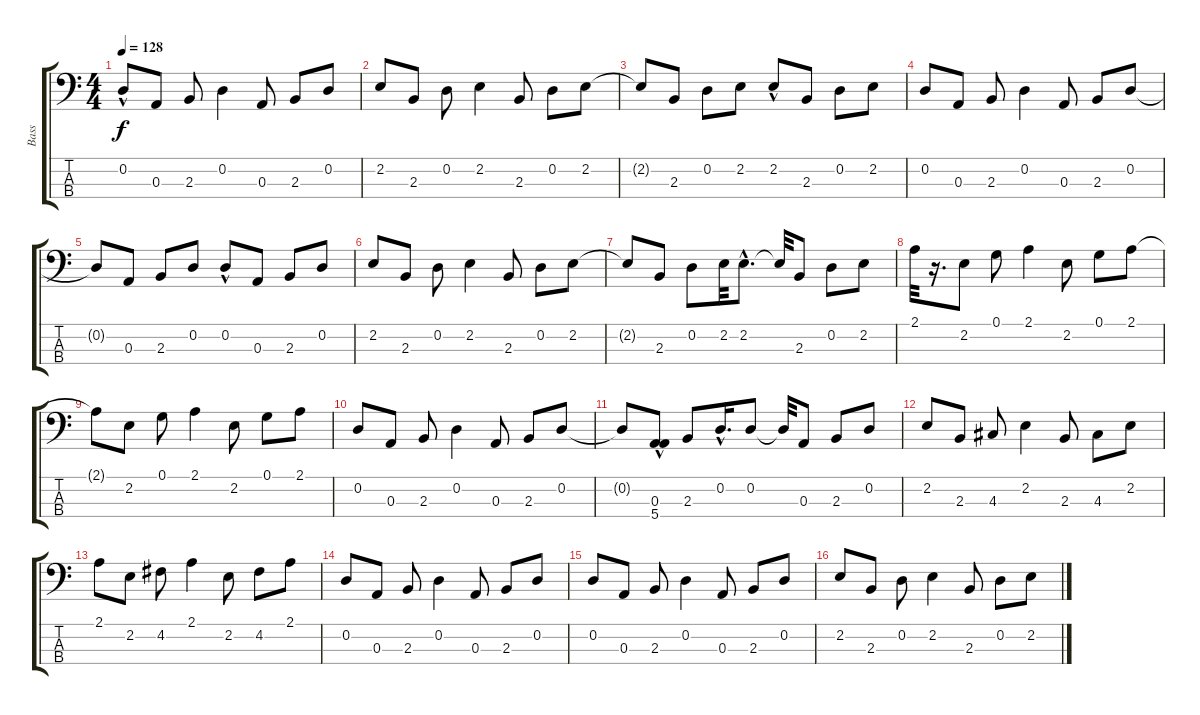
\track ("Bass" "Bass") {instrument synthbass1}
\staff {score tabs}
\tuning (G2 D2 A1 E1) {hide}
\ts (4 4)
\tempo 128
\clef f4
\ks c
0.2{hac t}.8{dy f} 0.3.8 2.3.8 0.2.4 0.3.8 2.3.8 0.2.8 |
2.2.8 2.3.8 0.2.8 2.2.4 2.3.8 0.2.8 2.2.8 |
2.2{t}.8 2.3.8 0.2.8 2.2.8 2.2{hac}.8 2.3.8 0.2.8 2.2.8 |
0.2.8 0.3.8 2.3.8 0.2.4 0.3.8 2.3.8 0.2.8 |
0.2{t}.8 0.3.8 2.3.8 0.2.8 0.2{hac}.8 0.3.8 2.3.8 0.2.8 |
2.2.8 2.3.8 0.2.8 2.2.4 2.3.8 0.2.8 2.2.8 |
2.2{t}.8 2.3.8 0.2.8 2.2.32 2.2{hac}.8{d} 2.2{t}.32 2.3.8 0.2.8 2.2.8 |
2.1.32 r.16{d} 2.2.8 0.1.8 2.1.4 2.2.8 0.1.8 2.1.8 |
2.1{t}.8 2.2.8 0.1.8 2.1.4 2.2.8 0.1.8 2.1.8 |
0.2.8 0.3.8 2.3.8 0.2.4 0.3.8 2.3.8 0.2.8 |
0.2{t}.8 (0.3 5.4{hac}).8 2.3.8 0.2{hac}.16{d} 0.2.8 0.2{t}.32 0.3.8 2.3.8 0.2.8 |
2.2.8 2.3.8 4.3.8 2.2.4 2.3.8 4.3.8 2.2.8 |
2.1.8 2.2.8 4.2.8 2.1.4 2.2.8 4.2.8 2.1.8 |
0.2.8 0.3.8 2.3.8 0.2.4 0.3.8 2.3.8 0.2.8 |
0.2.8 0.3.8 2.3.8 0.2.4 0.3.8 2.3.8 0.2.8 |
2.2.8 2.3.8 0.2.8 2.2.4 2.3.8 0.2.8 2.2.8
